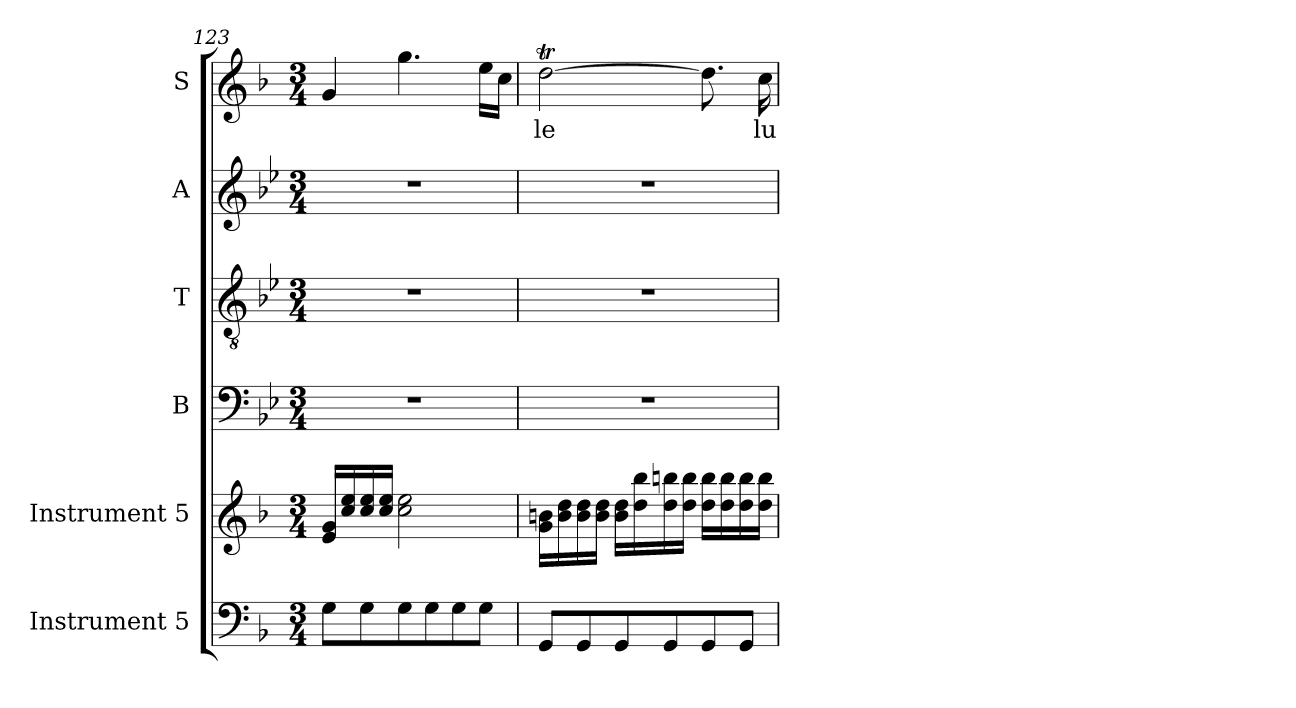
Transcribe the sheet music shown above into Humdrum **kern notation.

**kern	**kern	**kern	**kern	**kern	**kern	**text
*part6	*part5	*part4	*part3	*part2	*part1	*part1
*staff6	*staff5	*staff4	*staff3	*staff2	*staff1	*staff1
*I"Instrument 5	*I"Instrument 5	*I"B	*I"T	*I"A	*I"S	*
*	*	*I'B	*I'T	*I'A	*I'S	*
*clefF4	*clefG2	*clefF4	*clefGv2	*clefG2	*clefG2	*
*k[b-]	*k[b-]	*k[b-e-]	*k[b-e-]	*k[b-e-]	*k[b-]	*
*F:	*F:	*B-:	*B-:	*B-:	*F:	*
*M3/4	*M3/4	*M3/4	*M3/4	*M3/4	*M3/4	*
=123	=123	=123	=123	=123	=123	=123
!	!	!	!	!	!	!LO:LY:b:cj
8G\L	16e/ 16g/L	2.r	2.r	2.r	4g/	.
.	16cc/ 16ee/	.	.	.	.	.
8G\	16cc/ 16ee/	.	.	.	.	.
.	16cc/ 16ee/J	.	.	.	.	.
!	!	!	!	!	!	!LO:LY:b:cj
8G\	2cc\ 2ee\	.	.	.	4.gg\	.
8G\	.	.	.	.	.	.
8G\	.	.	.	.	.	.
!	!	!	!	!	!	!LO:LY:b:cj
8G\J	.	.	.	.	16ee\L	.
!	!	!	!	!	!	!LO:LY:b:cj
.	.	.	.	.	16cc\J	.
=124	=124	=124	=124	=124	=124	=124
!	!	!	!	!	!	!LO:LY:b:cj
8GG/L	16bn\ 16g\L	2.r	2.r	2.r	[>2ddT\	le-
.	16dd\ 16b\	.	.	.	.	.
8GG/	16b\ 16dd\	.	.	.	.	.
.	16dd\ 16b\J	.	.	.	.	.
8GG/	16b\ 16dd\L	.	.	.	.	.
.	16dd\ 16bb-\	.	.	.	.	.
8GG/	16dd\ 16bbn\	.	.	.	.	.
.	16dd\ 16bb\J	.	.	.	.	.
!	!	!	!	!	!	!LO:LY:b:cj
8GG/	16dd\ 16bb\L	.	.	.	8.dd\]	--
.	16dd\ 16bb\	.	.	.	.	.
8GG/J	16bb\ 16dd\	.	.	.	.	.
!	!	!	!	!	!	!LO:LY:b:cj
.	16bb\ 16dd\J	.	.	.	16cc\	-lu-
=	=	=	=	=	=	=
*-	*-	*-	*-	*-	*-	*-
